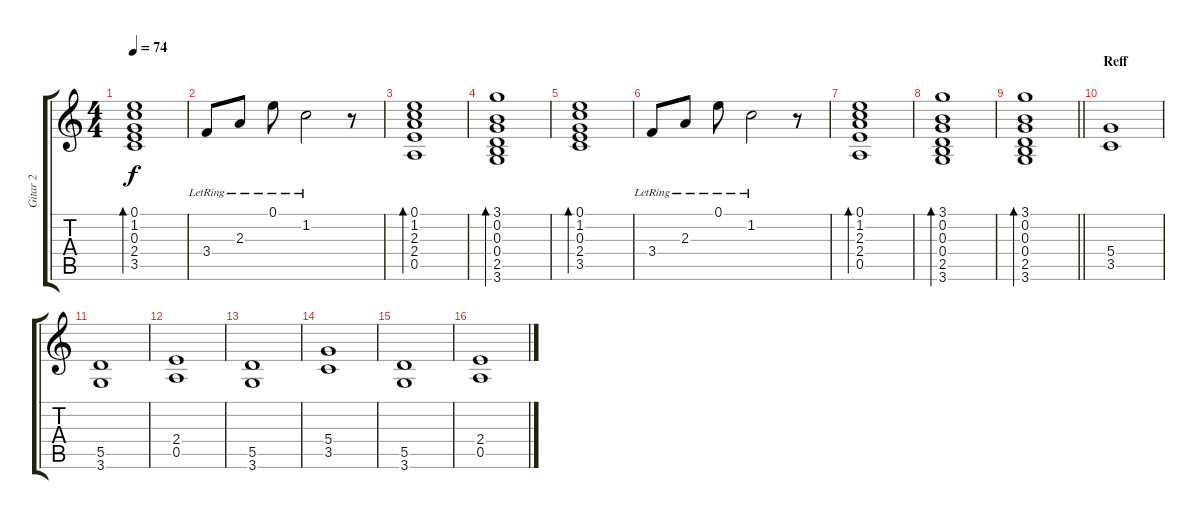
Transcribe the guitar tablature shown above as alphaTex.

\track ("Gitar 2" "Gitar 2") {instrument overdrivenguitar}
\staff {score tabs}
\tuning (E4 B3 G3 D3 A2 E2) {hide}
\ts (4 4)
\tempo 74
\clef g2
\ks c
(0.1 1.2 0.3 2.4 3.5).1{bd 240 dy f instrument distortionguitar} |
3.4{lr}.8 2.3{lr}.8 0.1{lr}.8 1.2{lr}.2 r.8 |
(0.1 1.2 2.3 2.4 0.5).1{bd 240} |
(3.1 0.2 0.3 0.4 2.5 3.6).1{bd 240} |
(0.1 1.2 0.3 2.4 3.5).1{bd 240 instrument distortionguitar} |
3.4{lr}.8 2.3{lr}.8 0.1{lr}.8 1.2{lr}.2 r.8 |
(0.1 1.2 2.3 2.4 0.5).1{bd 240} |
(3.1 0.2 0.3 0.4 2.5 3.6).1{bd 240} |
\barLineRight lightlight
(3.1 0.2 0.3 0.4 2.5 3.6).1{bd 240} |
\section ("" "Reff")
(5.4 3.5).1{instrument overdrivenguitar} |
(5.5 3.6).1 |
(2.4 0.5).1 |
(5.5 3.6).1 |
(5.4 3.5).1 |
(5.5 3.6).1 |
(2.4 0.5).1
